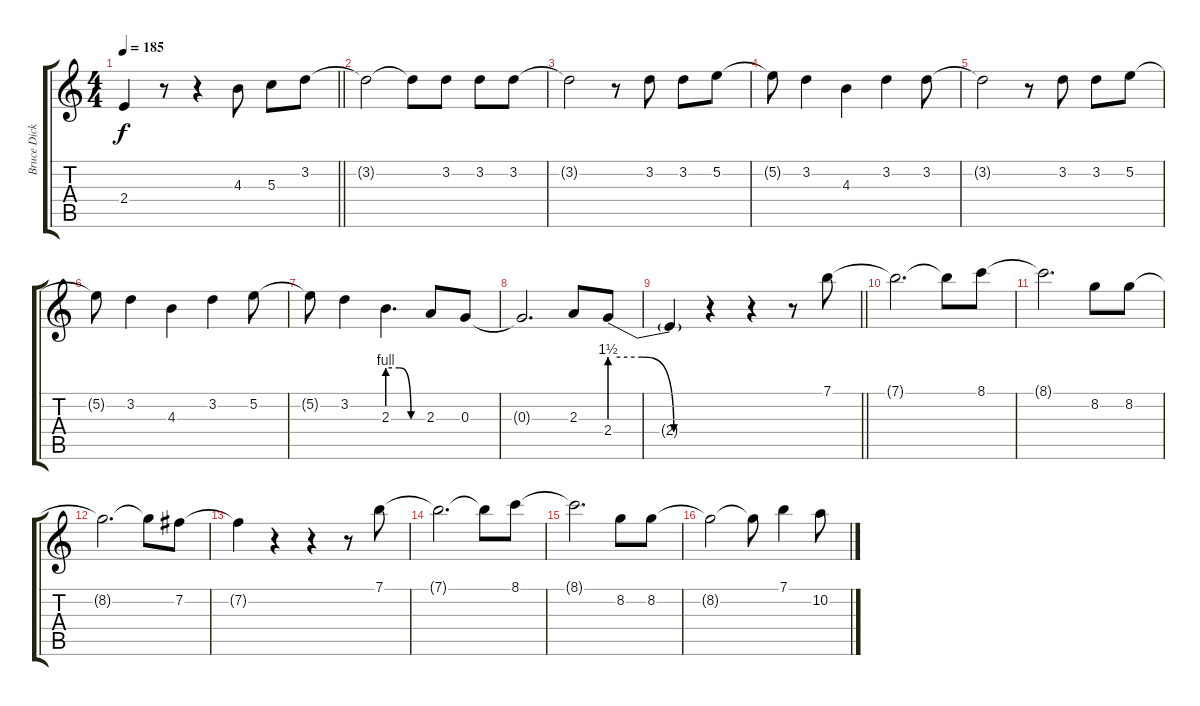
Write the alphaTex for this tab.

\track ("Bruce Dickinson" "Bruce Dick") {instrument electricguitarclean}
\staff {score tabs}
\tuning (E4 B3 G3 D3 A2 E2) {hide}
\ts (4 4)
\tempo 185
\clef g2
\barLineRight lightlight
\ks c
2.4{t}.4{dy f} r.8 r.4 4.3.8 5.3.8 3.2.8 |
3.2{t}.2 3.2{t}.8 3.2.8 3.2.8 3.2.8 |
3.2{t}.2 r.8 3.2.8 3.2.8 5.2.8 |
5.2{t}.8 3.2.4 4.3.4 3.2.4 3.2.8 |
3.2{t}.2 r.8 3.2.8 3.2.8 5.2.8 |
5.2{t}.8 3.2.4 4.3.4 3.2.4 5.2.8 |
5.2{t}.8 3.2.4 2.3{be (custom 0 4 20 4 40 0 60 0)}.4{d} 2.3.8 0.3.8 |
0.3{t}.2{d} 2.3.8 2.4{be (custom 0 6 20 6 40 0 60 0)}.8 |
\barLineRight lightlight
2.4{t}.4 r.4 r.4 r.8 7.1.8 |
7.1{t}.2{d} 7.1{t}.8 8.1.8 |
8.1{t}.2{d} 8.2.8 8.2.8 |
8.2{t}.2{d} 8.2{t}.8 7.2.8 |
7.2{t}.4 r.4 r.4 r.8 7.1.8 |
7.1{t}.2{d} 7.1{t}.8 8.1.8 |
8.1{t}.2{d} 8.2.8 8.2.8 |
8.2{t}.2 8.2{t}.8 7.1.4 10.2.8
